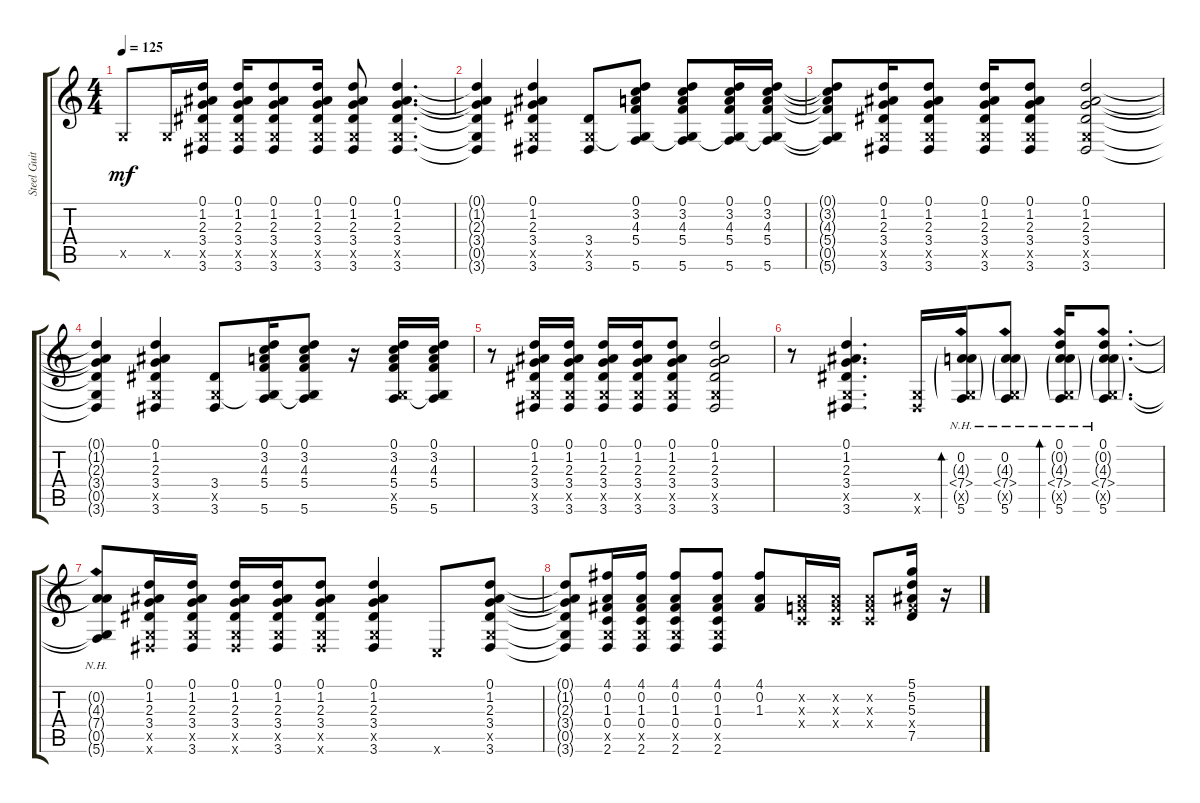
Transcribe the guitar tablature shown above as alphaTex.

\track ("Steel Guitar" "Steel Guit") {instrument acousticguitarsteel}
\staff {score tabs}
\tuning (D4 A3 F3 C3 G2 C2) {hide}
\ts (4 4)
\tempo 125
\clef g2
\ks c
0.5{x}.8{dy mf} 0.5{x}.16 (0.1 1.2 2.3 3.4 0.5{x} 3.6).16 (0.1 1.2 2.3 3.4 0.5{x} 3.6).16 (0.1 1.2 2.3 3.4 0.5{x} 3.6).8 (0.1 1.2 2.3 3.4 0.5{x} 3.6).16 (0.1 1.2 2.3 3.4 0.5{x} 3.6).8 (0.1 1.2 2.3 3.4 0.5{x} 3.6).4{d} |
(0.1{t} 1.2{t} 2.3{t} 3.4{t} 0.5{t} 3.6{t}).4 (0.1 1.2 2.3 3.4 0.5{x} 3.6).4 (3.4 0.5{x} 3.6).8 (0.1 3.2 4.3 5.4 0.5{t} 5.6).8 (0.1 3.2 4.3 5.4 0.5{t} 5.6).8 (0.1 3.2 4.3 5.4 0.5{t} 5.6).16 (0.1 3.2 4.3 5.4 0.5{t} 5.6).16 |
(0.1{t} 3.2{t} 4.3{t} 5.4{t} 0.5{t} 5.6{t}).8 (0.1 1.2 2.3 3.4 0.5{x} 3.6).16 (0.1 1.2 2.3 3.4 0.5{x} 3.6).8 (0.1 1.2 2.3 3.4 0.5{x} 3.6).16 (0.1 1.2 2.3 3.4 0.5{x} 3.6).8 (0.1 1.2 2.3 3.4 0.5{x} 3.6).2 |
(0.1{t} 1.2{t} 2.3{t} 3.4{t} 0.5{t} 3.6{t}).4 (0.1 1.2 2.3 3.4 0.5{x} 3.6).4 (3.4 0.5{x} 3.6).8 (0.1 3.2 4.3 5.4 0.5{t} 5.6).16 (0.1 3.2 4.3 5.4 0.5{t} 5.6).8 r.16 (0.1 3.2 4.3 5.4 0.5{x} 5.6).16 (0.1 3.2 4.3 5.4 0.5{t} 5.6).16 |
r.8 (0.1 1.2 2.3 3.4 0.5{x} 3.6).16 (0.1 1.2 2.3 3.4 0.5{x} 3.6).16 (0.1 1.2 2.3 3.4 0.5{x} 3.6).16 (0.1 1.2 2.3 3.4 0.5{x} 3.6).16 (0.1 1.2 2.3 3.4 0.5{x} 3.6).8 (0.1 1.2 2.3 3.4 0.5{x} 3.6).2 |
r.8 (0.1 1.2 2.3 3.4 0.5{x} 3.6).4{d} (0.5{x} 3.6{x}).16 (0.2 4.3{g} 7.4{nh} 0.5{g x} 5.6).16{bd 30} (0.2 4.3{g} 7.4{nh} 0.5{g x} 5.6).8 (0.1 0.2{g} 4.3{g} 7.4{nh} 0.5{g x} 5.6).16{bd 30} (0.1 0.2{g} 4.3{g} 7.4{nh} 0.5{g x} 5.6).8{d} |
(0.2{t} 4.3{t} 7.4{nh t} 0.5{t} 5.6{t}).8 (0.1 1.2 2.3 3.4 0.5{x} 3.6{x}).16 (0.1 1.2 2.3 3.4 0.5{x} 3.6).16 (0.1 1.2 2.3 3.4 0.5{x} 3.6{x}).16 (0.1 1.2 2.3 3.4 0.5{x} 3.6).16 (0.1 1.2 2.3 3.4 0.5{x} 3.6{x}).8 (0.1 1.2 2.3 3.4 0.5{x} 3.6).4 0.6{x}.8 (0.1 1.2 2.3 3.4 0.5{x} 3.6).8 |
(0.1{t} 1.2{t} 2.3{t} 3.4{t} 0.5{t} 3.6{t}).8 (4.1 0.2 1.3 0.4 0.5{x} 2.6).16 (4.1 0.2 1.3 0.4 0.5{x} 2.6).16 (4.1 0.2 1.3 0.4 0.5{x} 2.6).8 (4.1 0.2 1.3 0.4 0.5{x} 2.6).8 (4.1 0.2 1.3).8 (0.2{x} 0.3{x} 0.4{x}).16 (0.2{x} 0.3{x} 0.4{x}).16 (0.2{x} 0.3{x} 0.4{x}).8 (5.1 5.2 5.3 5.4{x} 7.5).16 r.16
